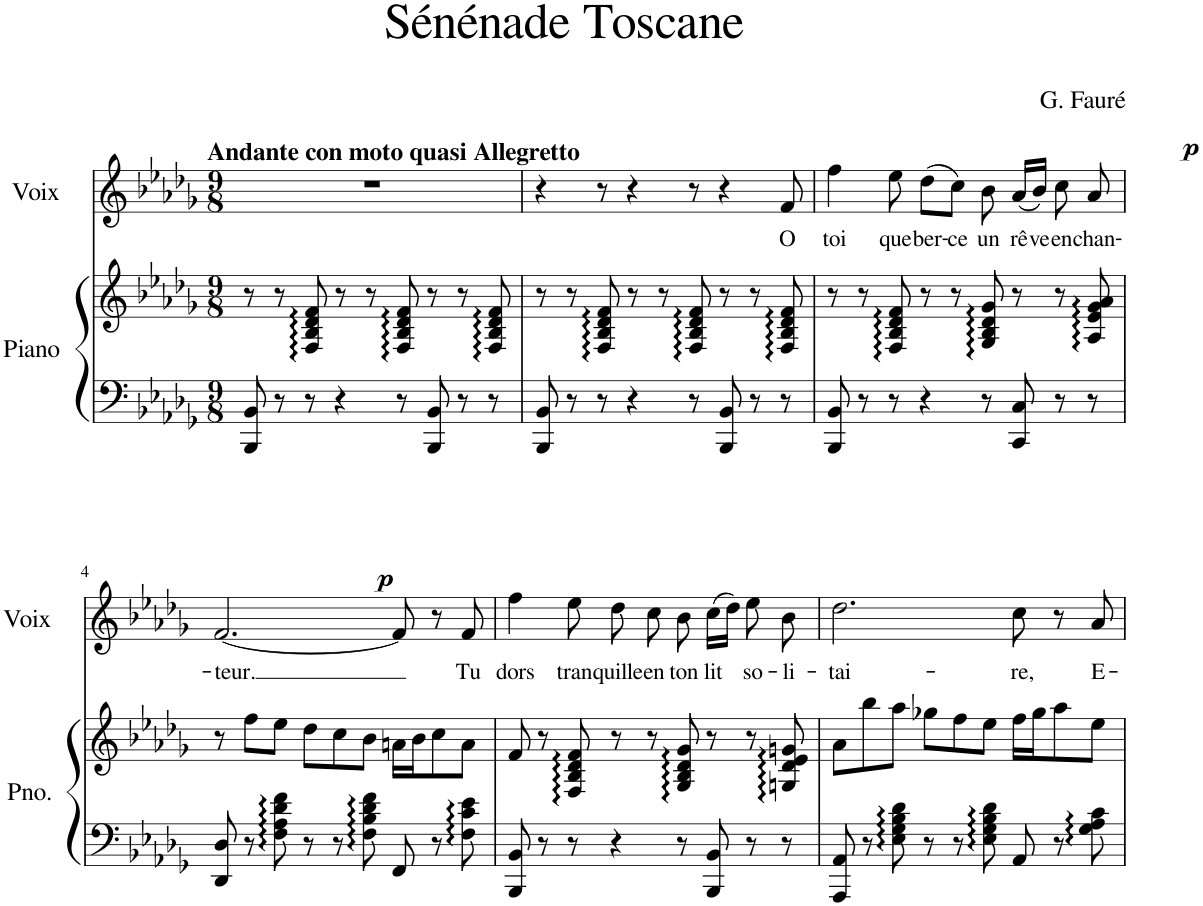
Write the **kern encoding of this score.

**kern	**kern	**dynam	**kern	**text	**dynam
*part2	*part2	*part2	*part1	*part1	*part1
*staff3	*staff2	*staff2/3	*staff1	*staff1	*staff1
*I"Piano	*	*	*I"Voix	*	*
*I'Pno.	*	*	*I'Voix	*	*
*clefF4	*clefG2	*	*clefG2	*	*
*k[b-e-a-d-g-]	*k[b-e-a-d-g-]	*	*k[b-e-a-d-g-]	*	*
*M9/8	*M9/8	*	*M9/8	*	*
=1	=1	=1	=1	=1	=1
!	!	!	!LO:TX:a:B:t=Andante con moto quasi Allegretto	!	!
!	!	!LO:DY:b=2	!	!	!
8BBB-/ 8BB-/	8r	p	8%9r	.	.
8r	8r	.	.	.	.
8r	8F/ 8B-/ 8d-/ 8f/	.	.	.	.
4r	8r	.	.	.	.
.	8r	.	.	.	.
8r	8F/ 8B-/ 8d-/ 8f/	.	.	.	.
8BBB-/ 8BB-/	8r	.	.	.	.
8r	8r	.	.	.	.
8r	8F/ 8B-/ 8d-/ 8f/	.	.	.	.
=2	=2	=2	=2	=2	=2
8BBB-/ 8BB-/	8r	.	4r	.	.
8r	8r	.	.	.	.
8r	8F/ 8B-/ 8d-/ 8f/	.	8r	.	.
4r	8r	.	4r	.	.
.	8r	.	.	.	.
8r	8F/ 8B-/ 8d-/ 8f/	.	8r	.	.
8BBB-/ 8BB-/	8r	.	4r	.	.
8r	8r	.	.	.	.
!	!	!	!	!LO:LY:b	!LO:DY:b
8r	8F/ 8B-/ 8d-/ 8f/	.	8f/	O	p
=3	=3	=3	=3	=3	=3
!	!	!	!	!LO:LY:b	!
8BBB-/ 8BB-/	8r	.	4ff\	toi	.
8r	8r	.	.	.	.
!	!	!	!	!LO:LY:b	!
8r	8F/ 8B-/ 8d-/ 8f/	.	8ee-\	que	.
!	!	!	!	!LO:LY:b	!
4r	8r	.	(8dd-\L	ber-	.
!	!	!	!	!LO:LY:b	!
.	8r	.	8cc\J)	-ce	.
!	!	!	!	!LO:LY:b	!
8r	8G-/ 8B-/ 8d-/ 8g-/	.	8b-\	un	.
!	!	!	!	!LO:LY:b	!
8CC/ 8C/	8r	.	(16a-/LL	rê-	.
!	!	!	!	!LO:LY:b	!
.	.	.	16b-/JJ)	-ve	.
!	!	!	!	!LO:LY:b	!
8r	8r	.	8cc\	en-	.
!	!	!	!	!LO:LY:b	!
8r	8A-/ 8e-/ 8g-/ 8a-/	.	8a-/	-chan-	.
!!LO:LB:g=z
=4	=4	=4	=4	=4	=4
!	!	!	!	!LO:LY:b	!
8DD-/ 8D-/	8r	.	[2.f/	-teur.	.
8r	8ff\L	.	.	.	.
8F\ 8A-\ 8d-\ 8f\	8ee-\J	.	.	.	.
8r	8dd-\L	.	.	.	.
8r	8cc\	.	.	.	.
8F\ 8B-\ 8d-\ 8f\	8b-\J	.	.	.	.
8FF/	16an\LL	.	8f/]	.	.
.	16b-\J	.	.	.	.
8r	8cc\	.	8r	.	.
!	!	!	!	!LO:LY:b	!
8F\ 8c\ 8e-\	8a\J	.	8f/	Tu	.
=5	=5	=5	=5	=5	=5
!	!	!	!	!LO:LY:b	!
8BBB-/ 8BB-/	8f/	.	4ff\	dors	.
8r	8r	.	.	.	.
!	!	!	!	!LO:LY:b	!
8r	8F/ 8B-/ 8d-/ 8f/	.	8ee-\	tran-	.
!	!	!	!	!LO:LY:b	!
4r	8r	.	8dd-\	-quille	.
!	!	!	!	!LO:LY:b	!
.	8r	.	8cc\	en	.
!	!	!	!	!LO:LY:b	!
8r	8G-/ 8B-/ 8d-/ 8g-/	.	8b-\	ton	.
!	!	!	!	!LO:LY:b	!
8BBB-/ 8BB-/	8r	.	(16cc\LL	lit	.
.	.	.	16dd-\JJ)	.	.
!	!	!	!	!LO:LY:b	!
8r	8r	.	8ee-\	so-	.
!	!	!	!	!LO:LY:b	!
8r	8Gn/ 8d-/ 8e-/ 8gn/	.	8b-\	-li-	.
=6	=6	=6	=6	=6	=6
!	!	!	!	!LO:LY:b	!
8AAA-/ 8AA-/	8a-\L	.	2.dd-\	-tai-	.
8r	8bb-\	.	.	.	.
8E-\ 8G-\ 8B-\ 8d-\	8aa-\J	.	.	.	.
8r	8gg-X\L	.	.	.	.
8r	8ff\	.	.	.	.
8E-\ 8G-\ 8B-\ 8d-\	8ee-\J	.	.	.	.
!	!	!	!	!LO:LY:b	!
8AA-/	16ff\LL	.	8cc\	-re,	.
.	16gg-\J	.	.	.	.
8r	8aa-\	.	8r	.	.
!	!	!	!	!LO:LY:b	!
8G-\ 8A-\ 8c\	8ee-\J	.	8a-/	E-	.
=	=	=	=	=	=
*-	*-	*-	*-	*-	*-
